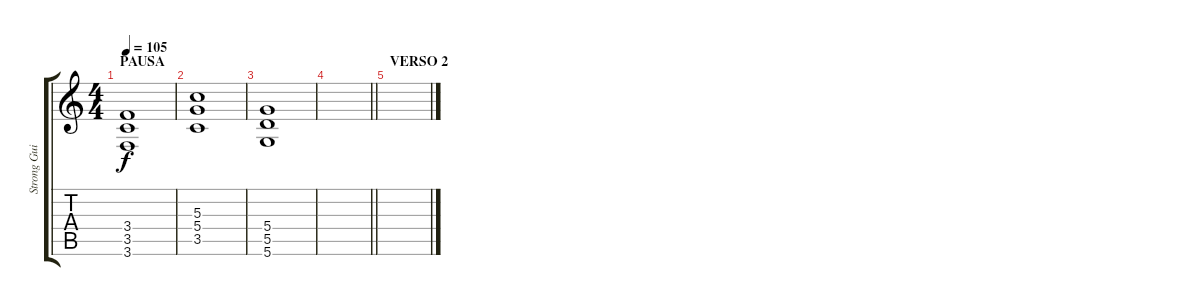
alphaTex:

\track ("Strong Guitar" "Strong Gui") {instrument acousticguitarsteel}
\staff {score tabs}
\tuning (E4 B3 G3 D3 A2 D2) {hide}
\ts (4 4)
\section ("" "PAUSA")
\tempo 105
\clef g2
\ks c
(3.4 3.5 3.6).1{dy f} |
(5.3 5.4 3.5).1 |
(5.4 5.5 5.6).1 |
\barLineRight lightlight
|
\section ("" "VERSO 2")
